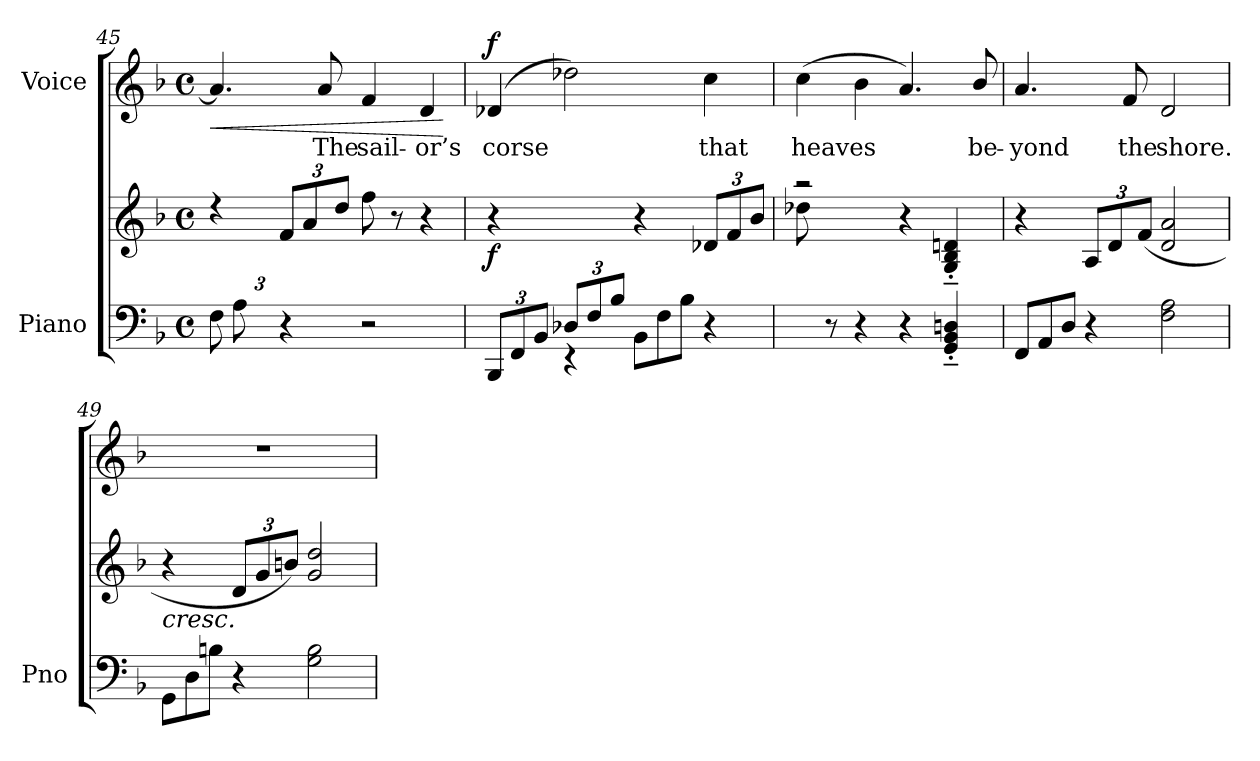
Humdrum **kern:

**kern	**kern	**dynam	**kern	**text	**dynam
*part2	*part2	*part2	*part1	*part1	*part1
*staff3	*staff2	*staff2/3	*staff1	*staff1	*staff1
*I"Piano	*	*	*I"Voice	*	*
*I'Pno	*	*	*	*	*
*clefF4	*clefG2	*	*clefG2	*	*
*k[b-]	*k[b-]	*	*k[b-]	*	*
*M4/4	*M4/4	*	*M4/4	*	*
*met(c)	*met(c)	*	*met(c)	*	*
*Xtuplet	*	*	*	*	*
=45	=45	=45	=45	=45	=45
*	*^	*	*	*	*
!	!	!	!	!	!	!LO:HP:b
12F\L	4r	6ryy	.	4.a/]	.	<
12A\	.	.	.	.	.	.
12ryy	.	12d\J	.	.	.	.
*	*Xbrackettup	*	*	*	*	*
4r	12f/L	2.ryy	.	.	.	.
.	12a/	.	.	.	.	.
!	!	!	!	!	!LO:LY:b	!
.	.	.	.	8a/	The	.
.	12dd/J	.	.	.	.	.
!	!	!	!	!	!LO:LY:b	!
2r	8ff\	.	.	4f/	sail-	.
.	8r	.	.	.	.	.
!	!	!	!	!	!LO:LY:b	!
.	4r	.	.	4d/	-or’s	.
*	*v	*v	*	*	*	*
.	.	.	.	.	[
!!LO:LB:g=z
=46	=46	=46	=46	=46	=46
*^	*	*	*	*	*
!	!	!	!LO:DY:b	!	!LO:LY:b	!LO:DY:a
4ryy	(12BBB-/L	4r	f	(4d-X/	corse	f
.	12FF/	.	.	.	.	.
.	12BB-/J	.	.	.	.	.
*tuplet	*	*	*	*	*	*
*Xbrackettup	*	*	*	*	*	*
12D-X/L	4r	4ryy	.	2dd-X\)	.	.
12F/	.	.	.	.	.	.
12B-/J	.	.	.	.	.	.
*	*Xtuplet	*	*	*	*	*
2ryy	12BB-\L	4r	.	.	.	.
.	12F\	.	.	.	.	.
.	12B-\J	.	.	.	.	.
!	!	!	!	!	!LO:LY:b	!
.	4r	12d-X/L	.	4cc\	that	.
.	.	12f/	.	.	.	.
.	.	12b-/J	.	.	.	.
*v	*v	*	*	*	*	*
!!LO:LB:g=z
=47	=47	=47	=47	=47	=47
*	*^	*	*	*	*
!	!	!	!	!	!LO:LY:b	!
8ryy	2r	8dd-X\)	.	(4cc\	heaves	.
8r	.	2..ryy	.	.	.	.
4r	.	.	.	4b-\	.	.
4r	4r	.	.	4.a/)	.	.
4GG/'~ 4BB-/'~ 4Dn/'~	4G/'~ 4B-/'~ 4dn/'~	.	.	.	.	.
!	!	!	!	!	!LO:LY:b	!
.	.	.	.	8b-/	be-	.
*	*v	*v	*	*	*	*
=48	=48	=48	=48	=48	=48
!	!	!	!	!LO:LY:b	!
(12FF/L	4r	.	4.a/	-yond	.
12AA/	.	.	.	.	.
12D/J	.	.	.	.	.
4r	12A/L	.	.	.	.
.	12d/	.	.	.	.
!	!	!	!	!LO:LY:b	!
.	.	.	8f/	the	.
.	(12f/J	.	.	.	.
!	!	!	!	!LO:LY:b	!
2F\ 2A\	2d/ 2a/	.	2d/	shore.	.
=49	=49	=49	=49	=49	=49
!	!LO:TX:b:i:t=cresc.	!	!	!	!
12GG\L	4r	.	1r	.	.
12D\	.	.	.	.	.
12Bn\J	.	.	.	.	.
4r	12d/L	.	.	.	.
.	12g/	.	.	.	.
.	12bn/J)	.	.	.	.
2G\ 2B\	2g/ 2dd/	.	.	.	.
=	=	=	=	=	=
*-	*-	*-	*-	*-	*-
